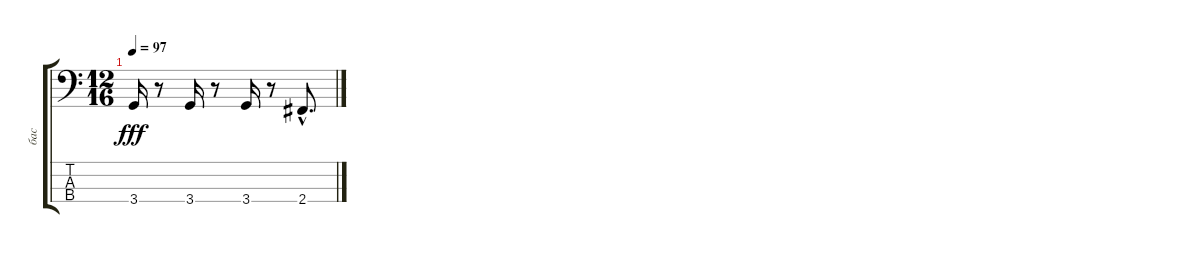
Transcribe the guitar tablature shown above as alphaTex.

\track ("бас" "бас") {instrument fretlessbass}
\staff {score tabs}
\tuning (G2 D2 A1 E1) {hide}
\ts (12 16)
\tempo 97
\clef f4
\ks c
3.4.16{dy fff volume 6} r.8 3.4.16{volume 5} r.8 3.4.16{volume 4} r.8 2.4{hac}.8{d volume 3}
